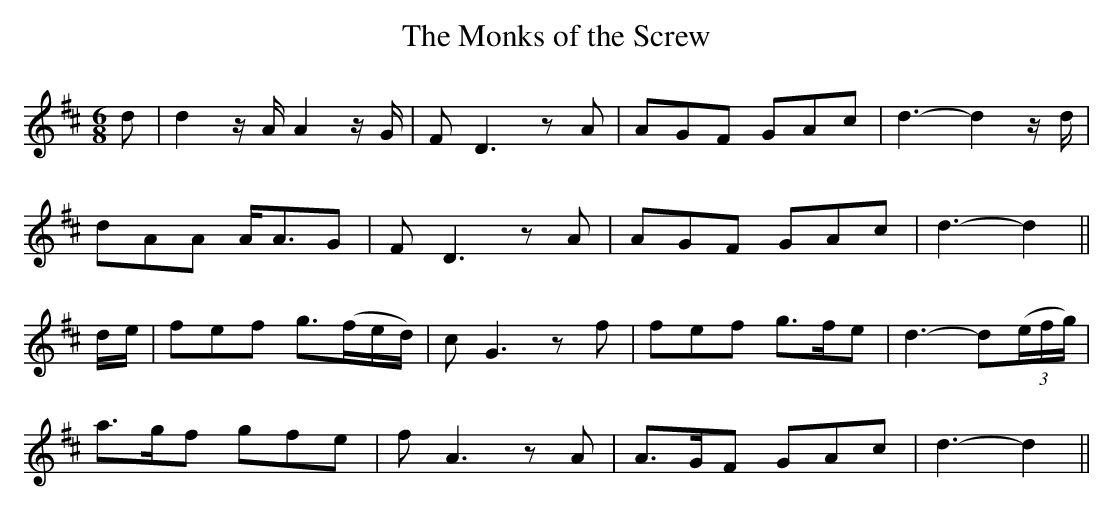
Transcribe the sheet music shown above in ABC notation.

X:1
T: The Monks of the Screw
M: 6/8
L: 1/8
K: D
d | d2z/2A/2 A2z/2G/2 | F D3zA | AGF GAc | d3-d2z/2d/2 |
dAA A<AG | F D3zA | AGF GAc | d3-d2 ||
d/2-e/2 | fef g>(fe/2d/2) | c G3zf | fef g>fe | d3-d(3(e/2f/2g/2) |
a>gf gfe | f A3zA | A>GF GAc | d3-d2 ||
